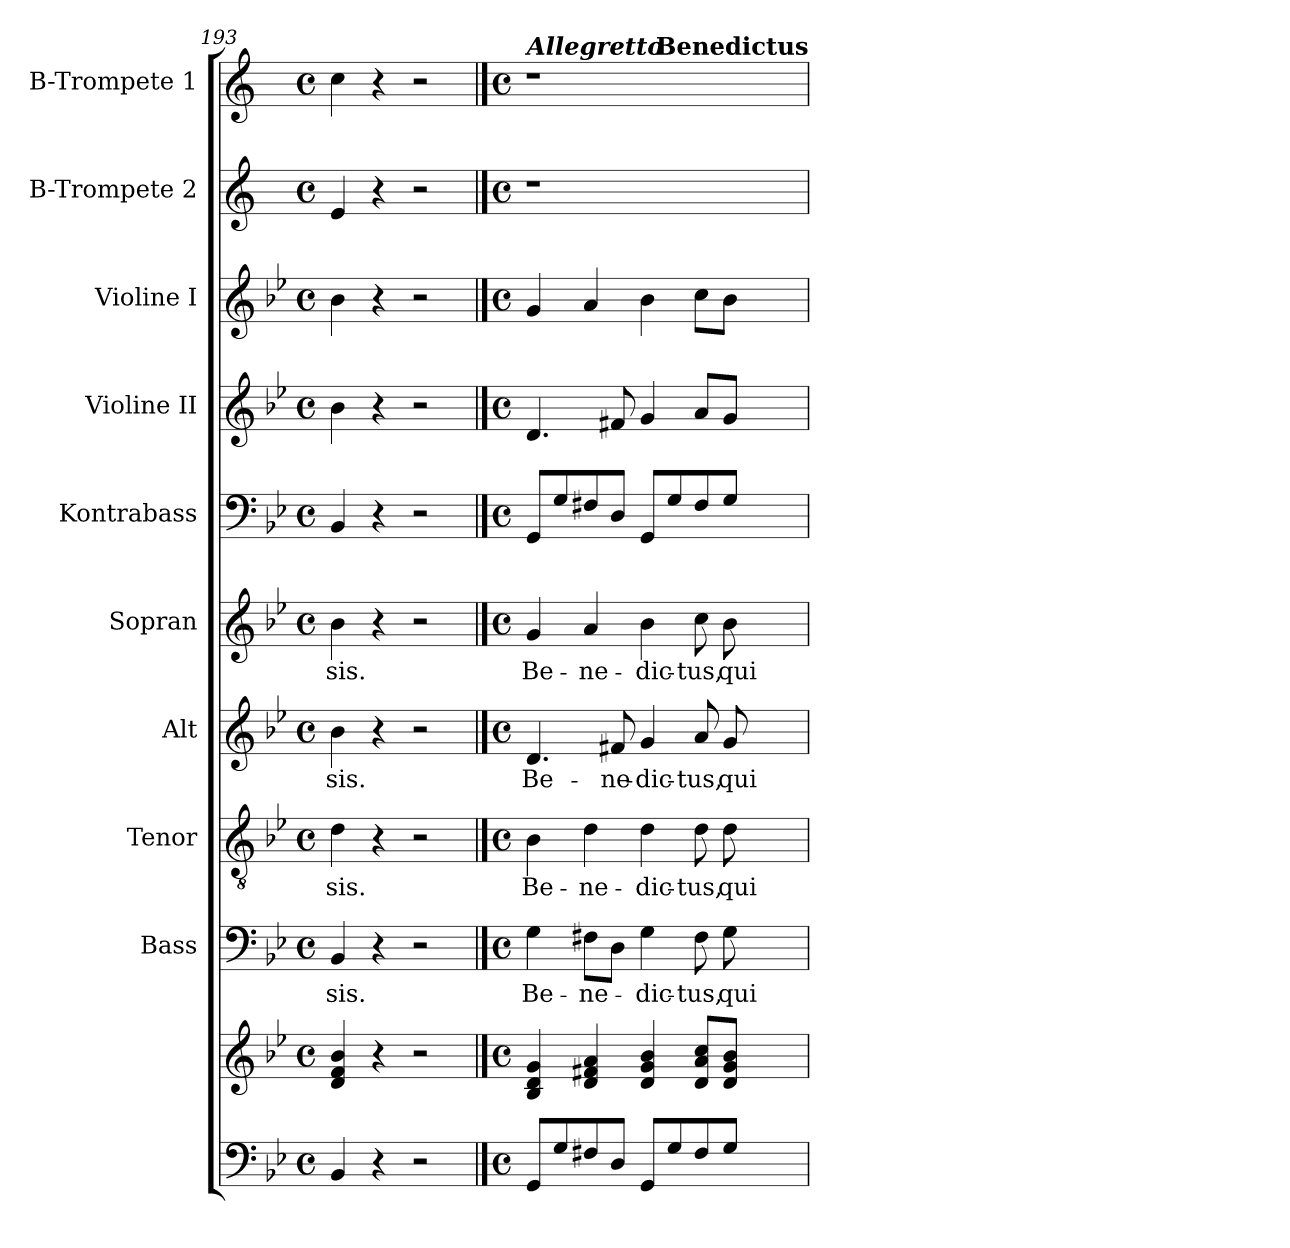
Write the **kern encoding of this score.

**kern	**kern	**kern	**text	**kern	**text	**kern	**text	**kern	**text	**kern	**kern	**kern	**kern	**kern
*part10	*part10	*part9	*part9	*part8	*part8	*part7	*part7	*part6	*part6	*part5	*part4	*part3	*part2	*part1
*staff11	*staff10	*staff9	*staff9	*staff8	*staff8	*staff7	*staff7	*staff6	*staff6	*staff5	*staff4	*staff3	*staff2	*staff1
*	*	*I"Bass	*	*I"Tenor	*	*I"Alt	*	*I"Sopran	*	*I"Kontrabass	*I"Violine II	*I"Violine I	*I"B-Trompete 2	*I"B-Trompete 1
*	*	*I'B.	*	*I'T.	*	*I'A.	*	*I'S.	*	*I'Kb.	*I'Vl. II	*I'Vl. I	*I'B Trp. 2	*I'B Trp. 1
*clefF4	*clefG2	*clefF4	*	*clefGv2	*	*clefG2	*	*clefG2	*	*clefF4	*clefG2	*clefG2	*clefG2	*clefG2
*	*	*	*	*	*	*	*	*	*	*ITrd7c12	*	*	*ITrd1c2	*ITrd1c2
*k[b-e-]	*k[b-e-]	*k[b-e-]	*	*k[b-e-]	*	*k[b-e-]	*	*k[b-e-]	*	*k[b-e-]	*k[b-e-]	*k[b-e-]	*k[b-e-]	*k[b-e-]
*B-:	*B-:	*B-:	*	*B-:	*	*B-:	*	*B-:	*	*B-:	*B-:	*B-:	*B-:	*B-:
*M4/4	*M4/4	*M4/4	*	*M4/4	*	*M4/4	*	*M4/4	*	*M4/4	*M4/4	*M4/4	*M4/4	*M4/4
*met(c)	*met(c)	*met(c)	*	*met(c)	*	*met(c)	*	*met(c)	*	*met(c)	*met(c)	*met(c)	*met(c)	*met(c)
=193	=193	=193	=193	=193	=193	=193	=193	=193	=193	=193	=193	=193	=193	=193
!	!	!	!LO:LY:b	!	!LO:LY:b	!	!LO:LY:b	!	!LO:LY:b	!	!	!	!	!
4BB-/	4d/ 4f/ 4b-/	4BB-/	-sis.	4d\	-sis.	4b-\	-sis.	4b-\	-sis.	4BBB-/	4b-\	4b-\	4d/	4b-\
4r	4r	4r	.	4r	.	4r	.	4r	.	4r	4r	4r	4r	4r
2r	2r	2r	.	2r	.	2r	.	2r	.	2r	2r	2r	2r	2r
!!LO:PB:g=z
==194	==194	==194	==194	==194	==194	==194	==194	==194	==194	==194	==194	==194	==194	==194
*M4/4	*M4/4	*M4/4	*	*M4/4	*	*M4/4	*	*M4/4	*	*M4/4	*M4/4	*M4/4	*M4/4	*M4/4
*met(c)	*met(c)	*met(c)	*	*met(c)	*	*met(c)	*	*met(c)	*	*met(c)	*met(c)	*met(c)	*met(c)	*met(c)
!	!	!	!	!	!	!	!	!	!	!	!	!	!	!LO:TX:a:Bi:t=Allegretto
!	!	!	!LO:LY:b	!	!LO:LY:b	!	!LO:LY:b	!	!LO:LY:b	!	!	!	!	!
8GG/L	4B-/ 4d/ 4g/	4G\	Be-	4B-\	Be-	4.d/	Be-	4g/	Be-	8GGG/L	4.d/	4g/	1r	1r
8G/	.	.	.	.	.	.	.	.	.	8GG/	.	.	.	.
!	!	!	!LO:LY:b	!	!LO:LY:b	!	!	!	!LO:LY:b	!	!	!	!	!
8F#X/	4d/ 4f#X/ 4a/	8F#X\L	-ne-	4d\	-ne-	.	.	4a/	-ne-	8FF#X/	.	4a/	.	.
!	!	!	!	!	!	!	!LO:LY:b	!	!	!	!	!	!	!
8D/J	.	8D\J	.	.	.	8f#X/	-ne-	.	.	8DD/J	8f#X/	.	.	.
!	!	!	!LO:LY:b	!	!LO:LY:b	!	!LO:LY:b	!	!LO:LY:b	!	!	!	!	!
8GG/L	4d/ 4g/ 4b-/	4G\	-dic-	4d\	-dic-	4g/	-dic-	4b-\	-dic-	8GGG/L	4g/	4b-\	.	.
8G/	.	.	.	.	.	.	.	.	.	8GG/	.	.	.	.
!	!	!	!LO:LY:b	!	!LO:LY:b	!	!LO:LY:b	!	!LO:LY:b	!	!	!	!	!
8F#/	8d/ 8a/ 8cc/L	8F#\	-tus,	8d\	-tus,	8a/	-tus,	8cc\	-tus,	8FF#/	8a/L	8cc\L	.	.
!	!	!	!LO:LY:b	!	!LO:LY:b	!	!LO:LY:b	!	!LO:LY:b	!	!	!	!	!
8G/J	8d/ 8g/ 8b-/J	8G\	qui	8d\	qui	8g/	qui	8b-\	qui	8GG/J	8g/J	8b-\J	.	.
4..ryy	4..ryy	4..ryy	.	4..ryy	.	4..ryy	.	4..ryy	.	4..ryy	4..ryy	4..ryy	4..ryy	4..ryy
!	!	!	!	!	!	!	!	!	!	!	!	!	!	!LO:TX:a:B:t=Benedictus
=	=	=	=	=	=	=	=	=	=	=	=	=	=	=
*-	*-	*-	*-	*-	*-	*-	*-	*-	*-	*-	*-	*-	*-	*-
